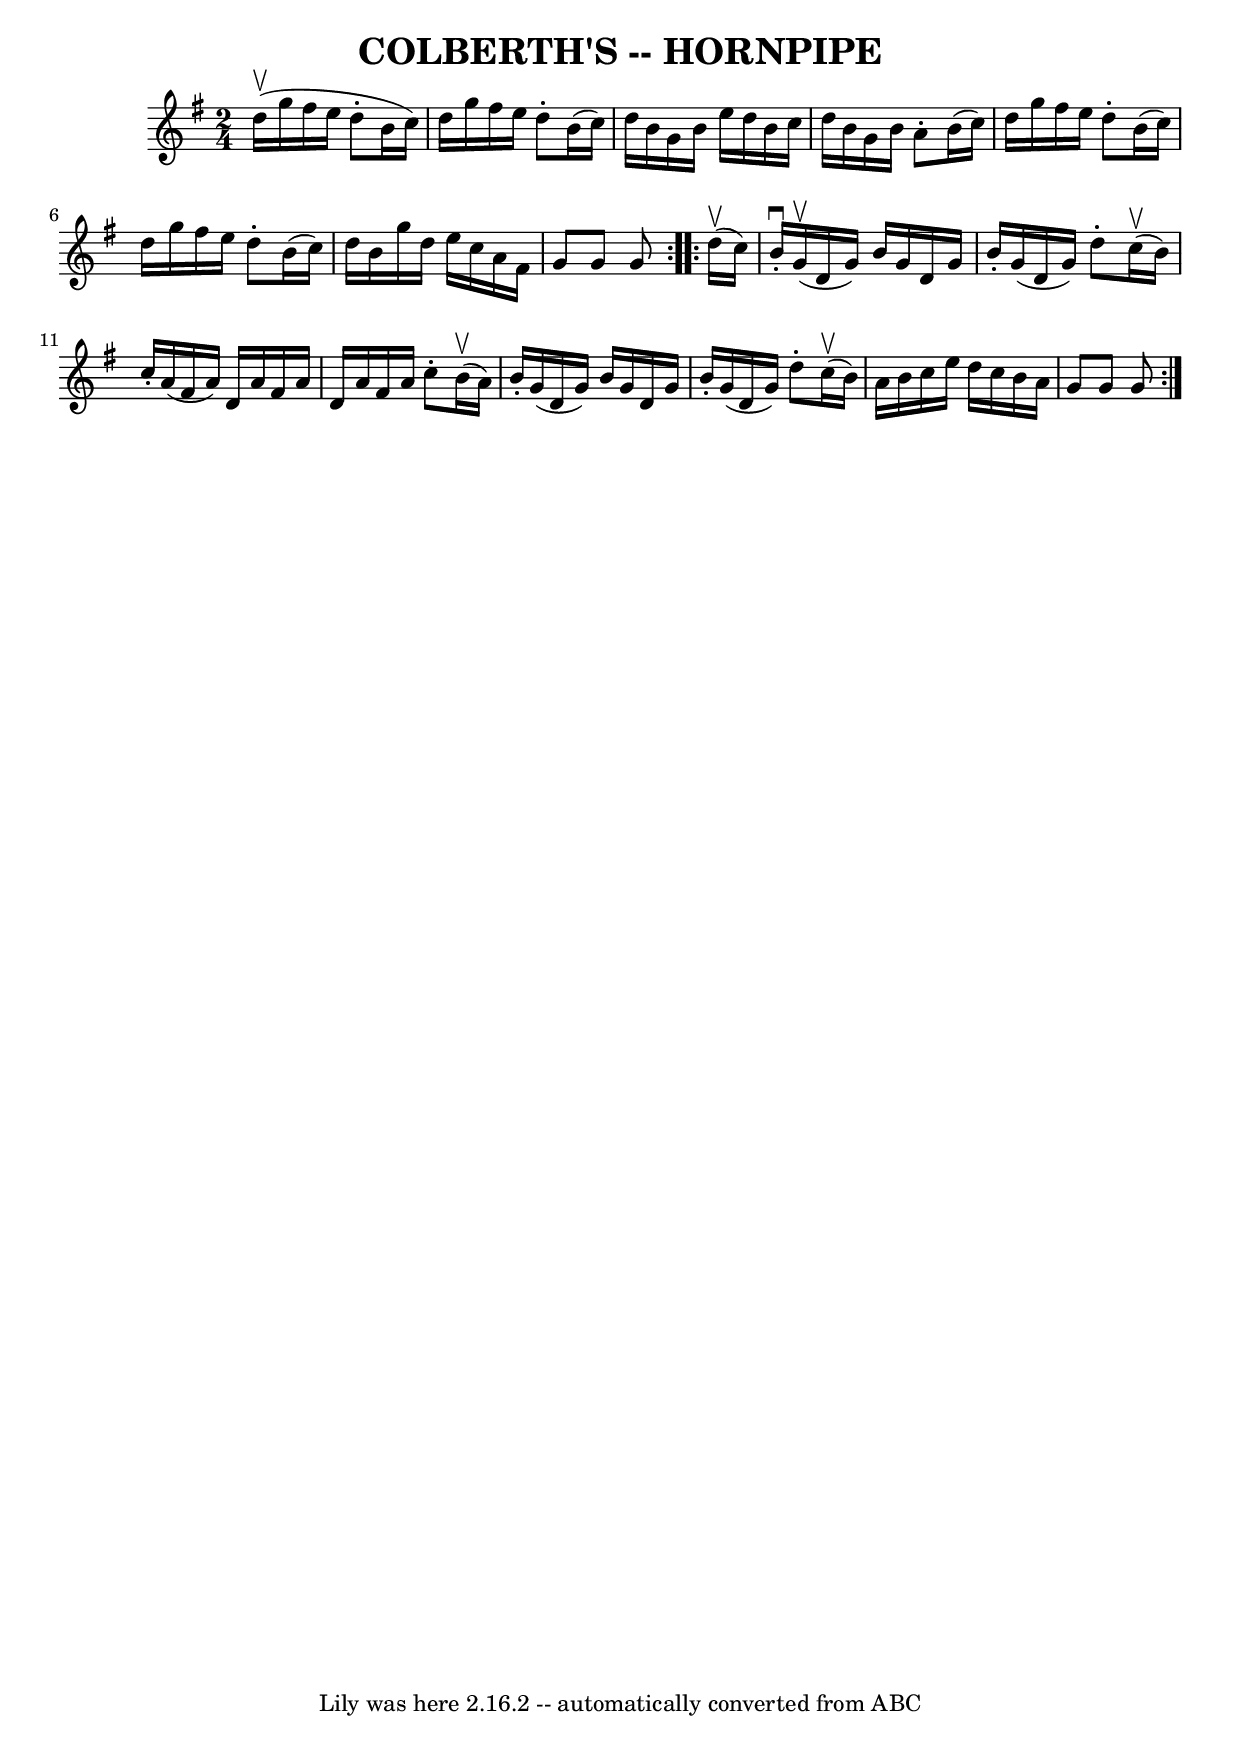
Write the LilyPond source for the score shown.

\version "2.16.2"
\include "Mammoth.ily"
\header {
  %% book = "Cole's 1000 Fiddle Tunes"
 crossRefNumber = "1"
 footnotes = ""
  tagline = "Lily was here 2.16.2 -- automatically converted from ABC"
  title = "COLBERTH'S -- HORNPIPE"

}
voicedefault =  {



  \repeat volta 2 {

    \time 2/4      \key g \major  |
 d''16 (^\upbow g''16 fis''16 e''16 d''8-. b'16 (c''16)    |
 d''16 g''16 fis''16 e''16 d''8-. b'16 (c''16)    |
 d''16 b'16 g'16 b'16 e''16 d''16 b'16 c''16     |
 d''16 b'16 g'16 b'16 a'8-. b'16 (c''16)   |  |
 d''16 g''16 fis''16 e''16 d''8-. b'16 (c''16)    |
 d''16 g''16 fis''16 e''16 d''8-. b'16 (c''16)    |
 d''16 b'16 g''16 d''16 e''16 c''16 a'16 fis'16     |
 g'8 g'8    
 g'8    
  }     
  \repeat volta 2 { d''16 (^\upbow c''16)        |
    
 b'16^\downbow-. g'16 (^\upbow d'16 g'16) b'16 g'16 d'16 g'16     |
 b'16-. g'16 (d'16 g'16) d''8-. c''16 (^\upbow b'16)   |
 c''16-. a'16 (fis'16 a'16) d'16 a'16 fis'16 a'16     |
 d'16 a'16 fis'16 a'16 c''8-. b'16 (^\upbow a'16)   | |
 b'16-. g'16 ( d'16 g'16) b'16 g'16 d'16 g'16     |
 b'16-. g'16 ( d'16 g'16) d''8-. c''16 (^\upbow b'16)    |
 a'16 b'16 c''16 e''16 d''16 c''16 b'16 a'16     |
 g'8    
 g'8 g'8    
  }   

}

\score{
  <<

    \context Staff="default"
    {
      \voicedefault 
      
    }

  >>
  \layout {
    
  }
  \midi {
  }

}
